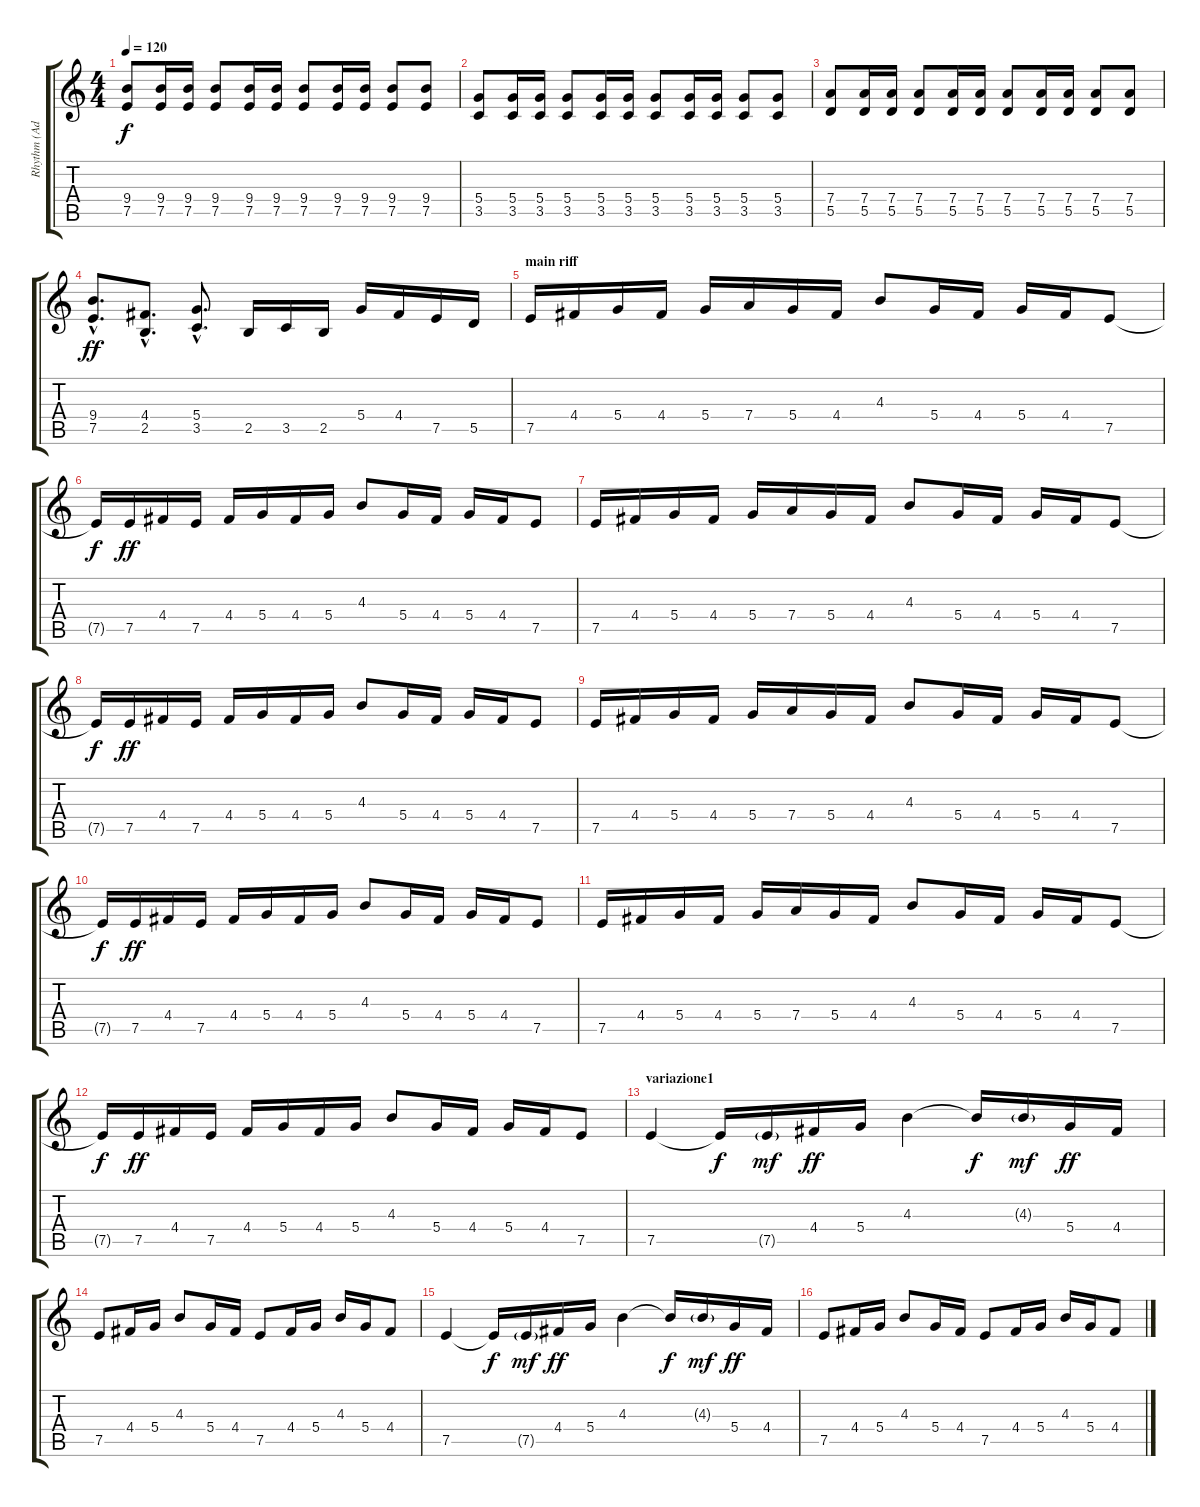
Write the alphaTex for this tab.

\track ("Rhythm (Adrian)" "Rhythm (Ad") {instrument distortionguitar}
\staff {score tabs}
\tuning (E4 B3 G3 D3 A2 E2) {hide}
\ts (4 4)
\tempo 120
\clef g2
\ks c
(9.4 7.5).8{dy f} (9.4 7.5).16 (9.4 7.5).16 (9.4 7.5).8 (9.4 7.5).16 (9.4 7.5).16 (9.4 7.5).8 (9.4 7.5).16 (9.4 7.5).16 (9.4 7.5).8 (9.4 7.5).8 |
(5.4 3.5).8 (5.4 3.5).16 (5.4 3.5).16 (5.4 3.5).8 (5.4 3.5).16 (5.4 3.5).16 (5.4 3.5).8 (5.4 3.5).16 (5.4 3.5).16 (5.4 3.5).8 (5.4 3.5).8 |
(7.4 5.5).8 (7.4 5.5).16 (7.4 5.5).16 (7.4 5.5).8 (7.4 5.5).16 (7.4 5.5).16 (7.4 5.5).8 (7.4 5.5).16 (7.4 5.5).16 (7.4 5.5).8 (7.4 5.5).8 |
(9.4{hac} 7.5{hac}).8{d dy ff} (4.4{hac} 2.5{hac}).8{d} (5.4{hac} 3.5{hac}).8{d} 2.5.16 3.5.16 2.5.16 5.4.16 4.4.16 7.5.16 5.5.16 |
\section ("" "main riff")
7.5.16 4.4.16 5.4.16 4.4.16 5.4.16 7.4.16 5.4.16 4.4.16 4.3.8 5.4.16 4.4.16 5.4.16 4.4.16 7.5.8 |
7.5{t}.16{dy f} 7.5.16{dy ff} 4.4.16 7.5.16 4.4.16 5.4.16 4.4.16 5.4.16 4.3.8 5.4.16 4.4.16 5.4.16 4.4.16 7.5.8 |
7.5.16 4.4.16 5.4.16 4.4.16 5.4.16 7.4.16 5.4.16 4.4.16 4.3.8 5.4.16 4.4.16 5.4.16 4.4.16 7.5.8 |
7.5{t}.16{dy f} 7.5.16{dy ff} 4.4.16 7.5.16 4.4.16 5.4.16 4.4.16 5.4.16 4.3.8 5.4.16 4.4.16 5.4.16 4.4.16 7.5.8 |
7.5.16 4.4.16 5.4.16 4.4.16 5.4.16 7.4.16 5.4.16 4.4.16 4.3.8 5.4.16 4.4.16 5.4.16 4.4.16 7.5.8 |
7.5{t}.16{dy f} 7.5.16{dy ff} 4.4.16 7.5.16 4.4.16 5.4.16 4.4.16 5.4.16 4.3.8 5.4.16 4.4.16 5.4.16 4.4.16 7.5.8 |
7.5.16 4.4.16 5.4.16 4.4.16 5.4.16 7.4.16 5.4.16 4.4.16 4.3.8 5.4.16 4.4.16 5.4.16 4.4.16 7.5.8 |
7.5{t}.16{dy f} 7.5.16{dy ff} 4.4.16 7.5.16 4.4.16 5.4.16 4.4.16 5.4.16 4.3.8 5.4.16 4.4.16 5.4.16 4.4.16 7.5.8 |
\section ("" "variazione1")
7.5.4 7.5{t}.16{dy f} 7.5{g}.16{dy mf} 4.4.16{dy ff} 5.4.16 4.3.4 4.3{t}.16{dy f} 4.3{g}.16{dy mf} 5.4.16{dy ff} 4.4.16 |
7.5.8 4.4.16 5.4.16 4.3.8 5.4.16 4.4.16 7.5.8 4.4.16 5.4.16 4.3.16 5.4.16 4.4.8 |
7.5.4 7.5{t}.16{dy f} 7.5{g}.16{dy mf} 4.4.16{dy ff} 5.4.16 4.3.4 4.3{t}.16{dy f} 4.3{g}.16{dy mf} 5.4.16{dy ff} 4.4.16 |
7.5.8 4.4.16 5.4.16 4.3.8 5.4.16 4.4.16 7.5.8 4.4.16 5.4.16 4.3.16 5.4.16 4.4.8
